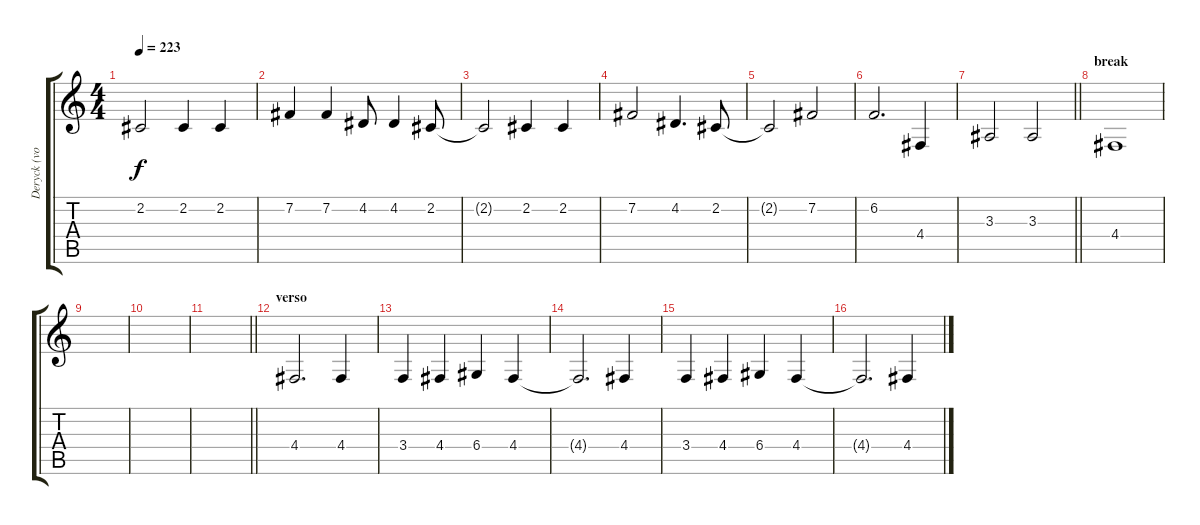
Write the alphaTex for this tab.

\track ("Deryck (voz)" "Deryck (vo") {instrument lead2sawtooth}
\staff {score tabs}
\tuning (E4 B3 G3 D3 A2 E2) {hide}
\ts (4 4)
\tempo 223
\clef g2
\ks c
2.2{t}.2{dy f} 2.2.4 2.2.4 |
7.2.4 7.2.4 4.2.8 4.2.4 2.2.8 |
2.2{t}.2 2.2.4 2.2.4 |
7.2.2 4.2.4{d} 2.2.8 |
2.2{t}.2 7.2.2 |
6.2.2{d} 4.4.4 |
\barLineRight lightlight
3.3.2 3.3.2 |
\section ("" "break")
4.4.1 |
|
|
\barLineRight lightlight
|
\section ("" "verso")
4.4.2{d} 4.4.4 |
3.4.4 4.4.4 6.4.4 4.4.4 |
4.4{t}.2{d} 4.4.4 |
3.4.4 4.4.4 6.4.4 4.4.4 |
4.4{t}.2{d} 4.4.4
